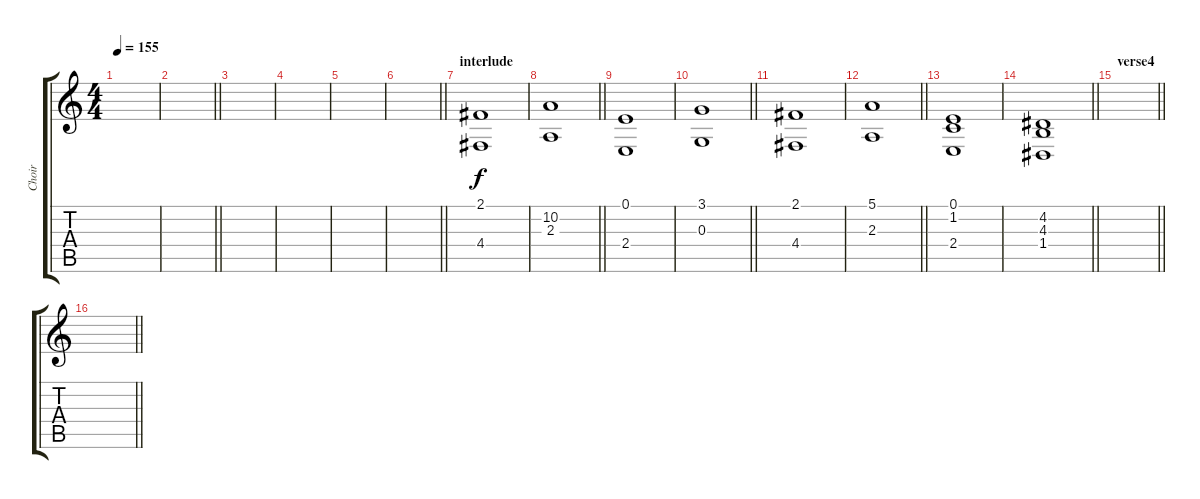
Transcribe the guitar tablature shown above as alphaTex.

\track ("Choir" "Choir") {instrument choiraahs}
\staff {score tabs}
\tuning (E4 B3 G3 D3 A2 E2) {hide}
\ts (4 4)
\tempo 155
\clef g2
\ks c
|
\barLineRight lightlight
|
|
|
|
\barLineRight lightlight
|
\section ("" "interlude")
(2.1 4.4).1 |
\barLineRight lightlight
(10.2 2.3).1 |
(0.1 2.4).1 |
\barLineRight lightlight
(3.1 0.3).1 |
(2.1 4.4).1 |
\barLineRight lightlight
(5.1 2.3).1 |
(0.1 1.2 2.4).1 |
\barLineRight lightlight
(4.2 4.3 1.4).1 |
\section ("" "verse4")
\barLineRight lightlight
|
\barLineRight lightlight
